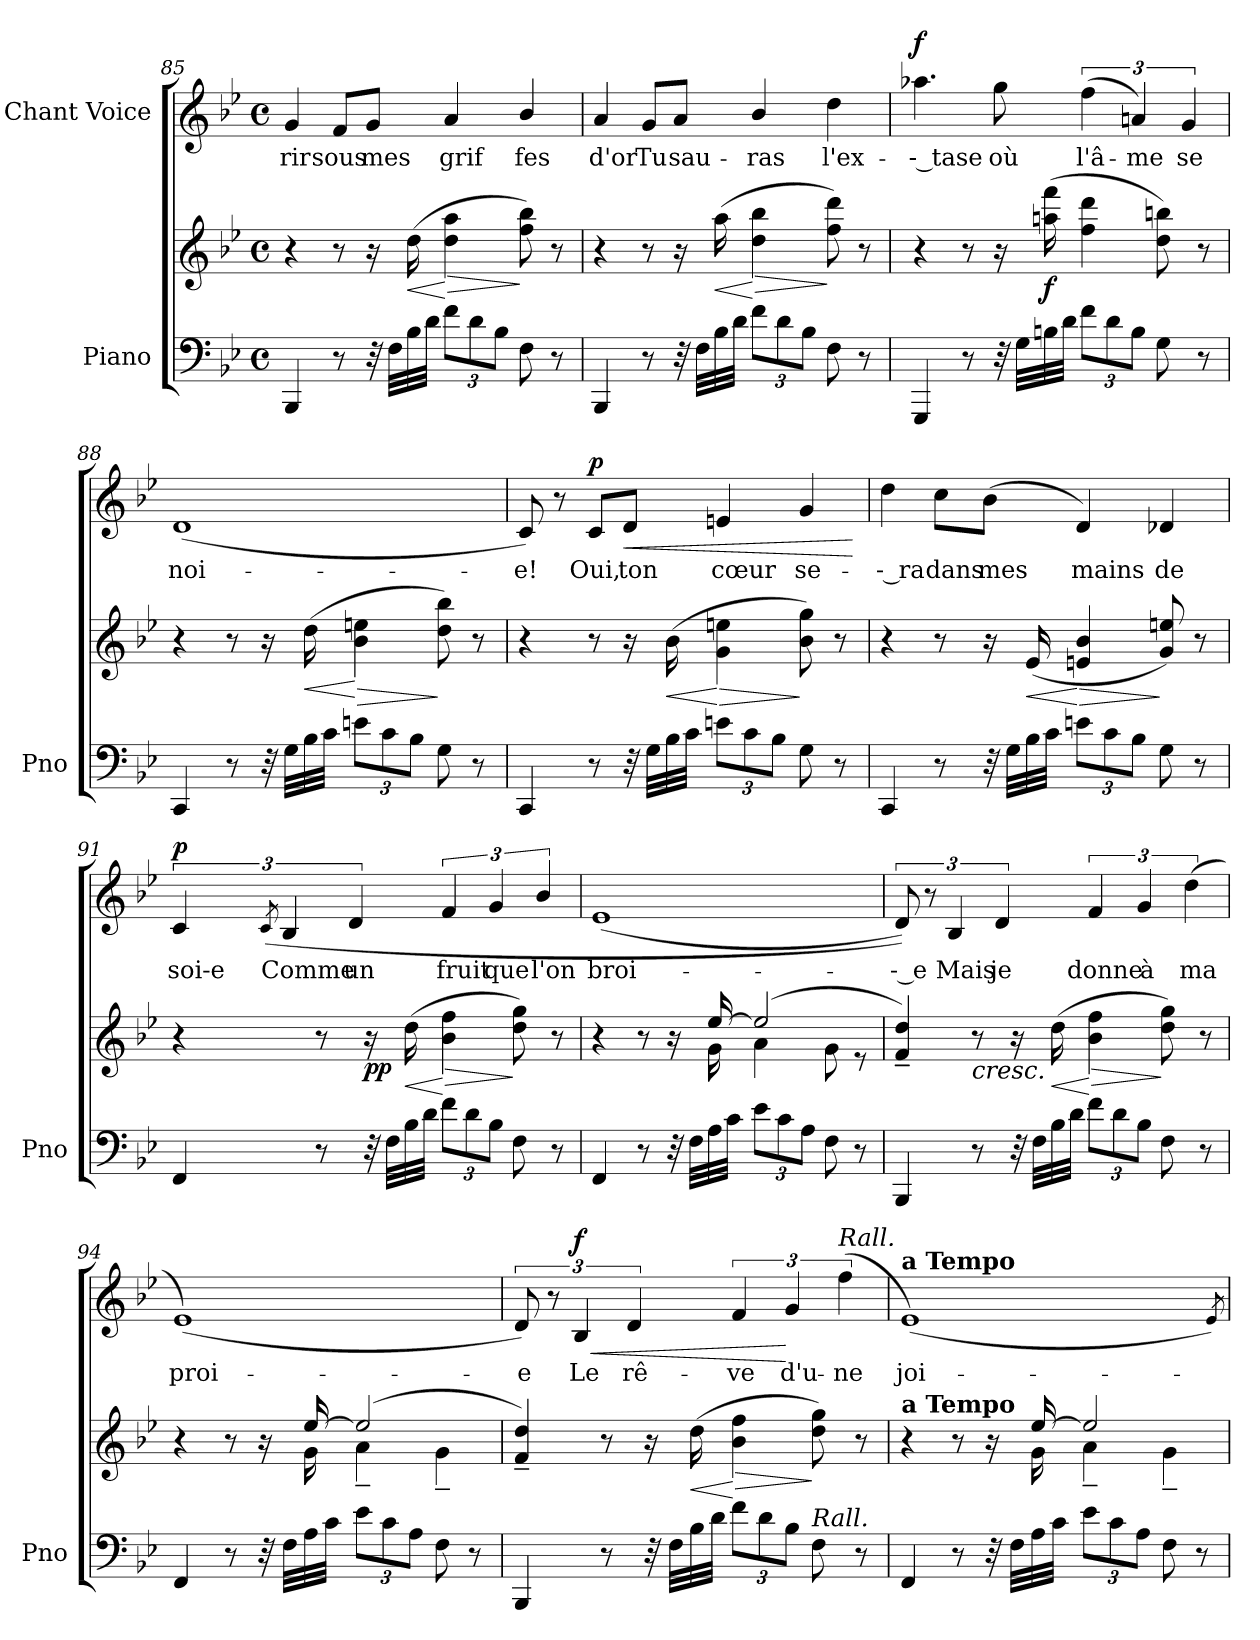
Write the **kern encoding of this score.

**kern	**kern	**dynam	**kern	**text	**dynam
*part2	*part2	*part2	*part1	*part1	*part1
*staff3	*staff2	*staff2/3	*staff1	*staff1	*staff1
*I"Piano	*	*	*I"Chant Voice	*	*
*I'Pno	*	*	*	*	*
*clefF4	*clefG2	*	*clefG2	*	*
*k[b-e-]	*k[b-e-]	*	*k[b-e-]	*	*
*M4/4	*M4/4	*	*M4/4	*	*
*met(c)	*met(c)	*	*met(c)	*	*
=85	=85	=85	=85	=85	=85
!	!	!	!	!LO:LY:b	!
4BBB-/	4r	.	4g/	-rir	.
!	!	!	!	!LO:LY:b	!
8r	8r	.	8f/L	sous	.
!	!	!	!	!LO:LY:b	!
32r	16r	.	8g/J	mes	.
32F\LLL	.	.	.	.	.
!	!	!LO:HP:b	!	!	!
32B-\	(16dd\	<	.	.	.
32d\JJJ	.	.	.	.	.
*Xbrackettup	*	*	*	*	*
!	!	!LO:HP:n=1:b	!	!LO:LY:b	!
12f\L	4dd\ 4aa\	[ >	4a/	grif	.
12d\	.	.	.	.	.
12B-\J	.	.	.	.	.
!	!	!	!	!LO:LY:b	!
8F\	8ff\ 8bb-\)	]	4b-/	fes	.
8r	8r	.	.	.	.
=86	=86	=86	=86	=86	=86
!	!	!	!	!LO:LY:b	!
4BBB-/	4r	.	4a/	d'or	.
!	!	!	!	!LO:LY:b	!
8r	8r	.	8g/L	Tu	.
!	!	!	!	!LO:LY:b	!
32r	16r	.	8a/J	sau-	.
32F\LLL	.	.	.	.	.
!	!	!LO:HP:b	!	!	!
32B-\	(16aa\	<	.	.	.
32d\JJJ	.	.	.	.	.
!	!	!LO:HP:n=1:b	!	!LO:LY:b	!
12f\L	4dd\ 4bb-\	[ >	4b-/	-ras	.
12d\	.	.	.	.	.
12B-\J	.	.	.	.	.
!	!	!	!	!LO:LY:b	!
8F\	8ff\ 8ddd\)	]	4dd\	l'ex-	.
8r	8r	.	.	.	.
!!LO:LB:g=z
=87	=87	=87	=87	=87	=87
!	!	!	!	!LO:LY:b	!LO:DY:a
4GGG/	4r	.	4.aa-X\	-- tase	f
8r	8r	.	.	.	.
!	!	!	!	!LO:LY:b	!
32r	16r	.	8gg\	où	.
32G\LLL	.	.	.	.	.
!	!	!LO:DY:b	!	!	!
32Bn\	(16aan\ 16fff\	f	.	.	.
32d\JJJ	.	.	.	.	.
!	!	!	!	!LO:LY:b	!
12f\L	4ff\ 4ddd\	.	(6ff\	l'â-	.
12d\	.	.	.	.	.
!	!	!	!	!LO:LY:b	!
12B\J	.	.	6an/)	-me	.
8G\	8dd\ 8bbn\)	.	.	.	.
!	!	!	!	!LO:LY:b	!
.	.	.	6g/	se	.
8r	8r	.	.	.	.
=88	=88	=88	=88	=88	=88
!	!	!	!	!LO:LY:b	!
4CC/	4r	.	(1d	noi-	.
8r	8r	.	.	.	.
32r	16r	.	.	.	.
32G\LLL	.	.	.	.	.
!	!	!LO:HP:b	!	!	!
32B-\	(16dd\	<	.	.	.
32c\JJJ	.	.	.	.	.
!	!	!LO:HP:n=1:b	!	!	!
12en\L	4b-\ 4een\	[ >	.	.	.
12c\	.	.	.	.	.
12B-\J	.	.	.	.	.
8G\	8dd\ 8bb-\)	]	.	.	.
8r	8r	.	.	.	.
=89	=89	=89	=89	=89	=89
!	!	!	!	!LO:LY:b	!
4CC/	4r	.	8c/)	-e!	.
.	.	.	8r	.	.
!	!	!	!	!LO:LY:b	!LO:DY:a
8r	8r	.	8c/L	Oui,	p
!	!	!	!	!LO:LY:b	!LO:HP:b
32r	16r	.	8d/J	ton	<
32G\LLL	.	.	.	.	.
!	!	!LO:HP:b	!	!	!
32B-\	(16b-\	<	.	.	.
32c\JJJ	.	.	.	.	.
!	!	!LO:HP:n=1:b	!	!LO:LY:b	!
12en\L	4g\ 4een\	[ >	4en/	cœur	.
12c\	.	.	.	.	.
12B-\J	.	.	.	.	.
!	!	!	!	!LO:LY:b	!
8G\	8b-\ 8gg\)	]	4g/	se-	.
8r	8r	.	.	.	.
.	.	.	.	.	[
!!LO:LB:g=z
=90	=90	=90	=90	=90	=90
!	!	!	!	!LO:LY:b	!
4CC/	4r	.	4dd\	-- ra	.
!	!	!	!	!LO:LY:b	!
8r	8r	.	8cc\L	dans	.
!	!	!	!	!LO:LY:b	!
32r	16r	.	(8b-\J	mes	.
32G\LLL	.	.	.	.	.
!	!	!LO:HP:b	!	!	!
32B-\	(16e-/	<	.	.	.
32c\JJJ	.	.	.	.	.
!	!	!LO:HP:n=1:b	!	!LO:LY:b	!
12en\L	4en/ 4b-/	[ >	4d/)	mains	.
12c\	.	.	.	.	.
12B-\J	.	.	.	.	.
!	!	!	!	!LO:LY:b	!
8G\	8g/ 8een/)	]	4d-X/	de	.
8r	8r	.	.	.	.
=91	=91	=91	=91	=91	=91
!	!	!	!	!LO:LY:b	!LO:DY:a
4FF/	4r	.	6c/	soi-e	p
.	.	.	(8qc/	.	.
!	!	!	!	!LO:LY:b	!
.	.	.	6B-/	Comme	.
8r	8r	.	.	.	.
!	!	!	!	!LO:LY:b	!
.	.	.	6d/	un	.
!	!	!LO:DY:b	!	!	!
32r	16r	pp	.	.	.
32F\LLL	.	.	.	.	.
!	!	!LO:HP:b	!	!	!
32B-\	(16dd\	<	.	.	.
32d\JJJ	.	.	.	.	.
!	!	!LO:HP:n=1:b	!	!LO:LY:b	!
12f\L	4b-\ 4ff\	[ >	6f/	fruit	.
12d\	.	.	.	.	.
!	!	!	!	!LO:LY:b	!
12B-\J	.	.	6g/	que	.
8F\	8dd\ 8gg\)	]	.	.	.
!	!	!	!	!LO:LY:b	!
.	.	.	6b-/	l'on	.
8r	8r	.	.	.	.
=92	=92	=92	=92	=92	=92
*	*^	*	*	*	*
!	!	!	!	!	!LO:LY:b	!
4FF/	4r	4ryy	.	(1e-	broi-	.
8r	8r	8ryy	.	.	.	.
32r	16r	16ryy	.	.	.	.
32F\LLL	.	.	.	.	.	.
32A\	[16ee-/	16g\	.	.	.	.
32c\JJJ	.	.	.	.	.	.
12e-\L	(2ee-/]	4a\	.	.	.	.
12c\	.	.	.	.	.	.
12A\J	.	.	.	.	.	.
8F\	.	8g\	.	.	.	.
8r	.	8r	.	.	.	.
!!LO:PB:g=z
=93	=93	=93	=93	=93	=93	=93
!	!	!	!	!	!LO:LY:b	!LO:DY:a
!	!	!	!	!	!	!LO:DY:n=1:a
*	*v	*v	*	*	*	*
4BBB-/	4f/~ 4dd/~)	.	12d/))	-- e	other-dynamics f
.	.	.	12r	.	.
!	!	!	!	!LO:LY:b	!
.	.	.	6B-/	Mais	.
!	!LO:TX:b:i:t=cresc.	!	!	!	!
8r	8r	.	.	.	.
!	!	!	!	!LO:LY:b	!
.	.	.	6d/	je	.
32r	16r	.	.	.	.
32F\LLL	.	.	.	.	.
!	!	!LO:HP:b	!	!	!
32B-\	(16dd\	<	.	.	.
32d\JJJ	.	.	.	.	.
!	!	!LO:HP:n=1:b	!	!LO:LY:b	!
12f\L	4b-\ 4ff\	[ >	6f/	donne	.
12d\	.	.	.	.	.
!	!	!	!	!LO:LY:b	!
12B-\J	.	.	6g/	à	.
8F\	8dd\ 8gg\)	]	.	.	.
!	!	!	!	!LO:LY:b	!
.	.	.	(6dd\	ma	.
8r	8r	.	.	.	.
=94	=94	=94	=94	=94	=94
*	*^	*	*	*	*
!	!	!	!	!	!LO:LY:b	!
4FF/	4r	4ryy	.	(1e-)	proi-	.
8r	8r	8ryy	.	.	.	.
32r	16r	16ryy	.	.	.	.
32F\LLL	.	.	.	.	.	.
32A\	[16ee-/	16g\	.	.	.	.
32c\JJJ	.	.	.	.	.	.
12e-\L	(2ee-/]	4a~\	.	.	.	.
12c\	.	.	.	.	.	.
12A\J	.	.	.	.	.	.
8F\	.	4g~\	.	.	.	.
8r	.	.	.	.	.	.
*	*v	*v	*	*	*	*
!!LO:LB:g=z
=95	=95	=95	=95	=95	=95
!	!	!	!	!LO:LY:b	!
4BBB-/	4f/~< 4dd/~<)	.	12d/)	-e	.
.	.	.	12r	.	.
!	!	!	!	!LO:LY:b	!LO:HP:b
!	!	!	!	!	!LO:DY:n=1:a
.	.	.	6B-/	Le	< f
8r	8r	.	.	.	.
!	!	!	!	!LO:LY:b	!
.	.	.	6d/	rê-	.
32r	16r	.	.	.	.
32F\LLL	.	.	.	.	.
!	!	!LO:HP:b	!	!	!
32B-\	(16dd\	<	.	.	.
32d\JJJ	.	.	.	.	.
!	!	!LO:HP:n=1:b	!	!LO:LY:b	!
12f\L	4b-\ 4ff\	[ >	6f/	-ve	.
12d\	.	.	.	.	.
!	!	!	!	!LO:LY:b	!
12B-\J	.	.	6g/	d'u-	[
!LO:TX:a:i:t=Rall.	!	!	!	!	!
8F\	8dd\ 8gg\)	]	.	.	.
!	!	!	!LO:TX:a:i:t=Rall.	!	!
!	!	!	!	!LO:LY:b	!
.	.	.	(6ff\	-ne	.
8r	8r	.	.	.	.
!!LO:LB:g=z
=96	=96	=96	=96	=96	=96
*	*^	*	*	*	*
!	!	!	!	!LO:TX:a:B:t=a Tempo	!	!
!	!LO:TX:a:B:t=a Tempo	!	!	!	!	!
!	!	!	!	!	!LO:LY:b	!
4FF/	4r	4ryy	.	(1e-)	joi-	.
8r	8r	8ryy	.	.	.	.
32r	16r	16ryy	.	.	.	.
32F\LLL	.	.	.	.	.	.
32A\	[16ee-/	16g\	.	.	.	.
32c\JJJ	.	.	.	.	.	.
12e-\L	2ee-/]	4a~\	.	.	.	.
12c\	.	.	.	.	.	.
12A\J	.	.	.	.	.	.
8F\	.	4g~\	.	.	.	.
8r	.	.	.	.	.	.
*	*v	*v	*	*	*	*
.	.	.	8qe-/)	.	.
=	=	=	=	=	=
*-	*-	*-	*-	*-	*-
